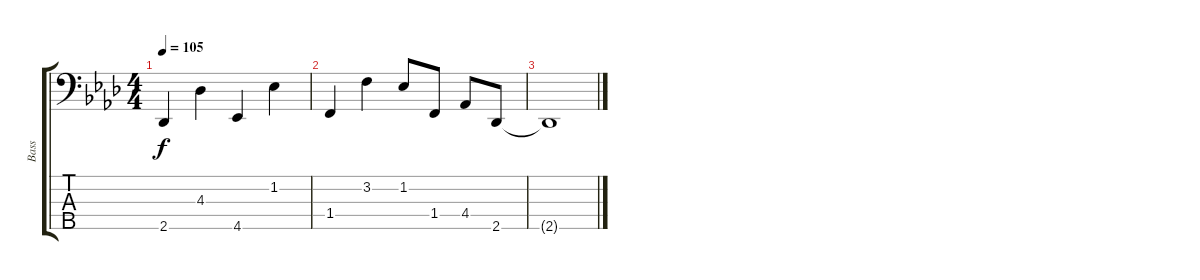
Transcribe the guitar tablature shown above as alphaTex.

\track ("Bass" "Bass") {instrument electricbassfinger}
\staff {score tabs}
\tuning (G2 D2 A1 E1 B0) {hide}
\ts (4 4)
\tempo 105
\clef f4
\ks ab
2.5{t}.4{dy f} 4.3.4 4.5.4 1.2.4 |
1.4.4 3.2.4 1.2.8 1.4.8 4.4.8 2.5.8 |
2.5{t}.1
